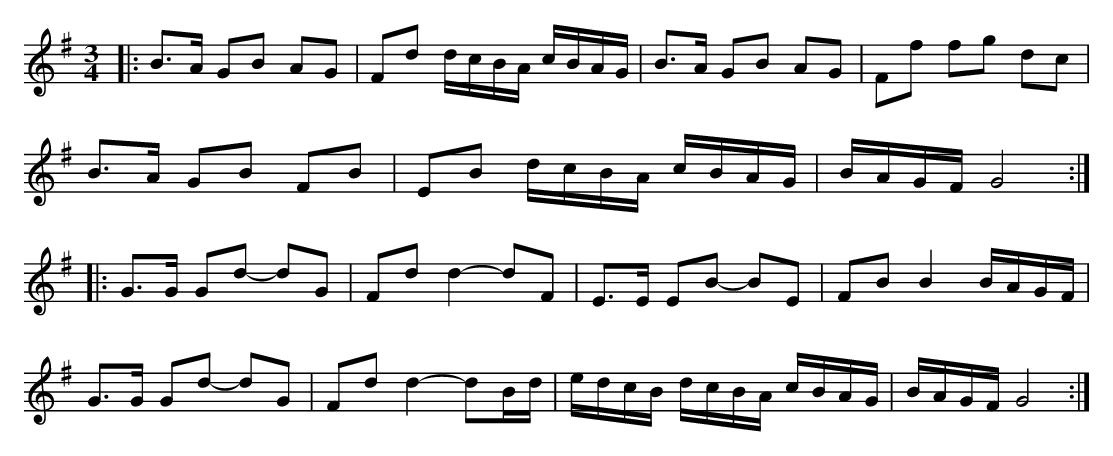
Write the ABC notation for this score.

X:1
M:3/4
K:G
|:B>A GB AG|Fd d/c/B/A/ c/B/A/G/|B>A GB AG|Ff fg dc|
B>A GB FB|EB d/c/B/A/ c/B/A/G/|B/A/G/F/ G4:|
|:G>G Gd- dG|Fd d2-dF|E>E EB- BE|FB B2 B/A/G/F/|
G>G Gd- dG|Fd d2- dB/d/|e/d/c/B/ d/c/B/A/ c/B/A/G/|B/A/G/F/ G4:|
